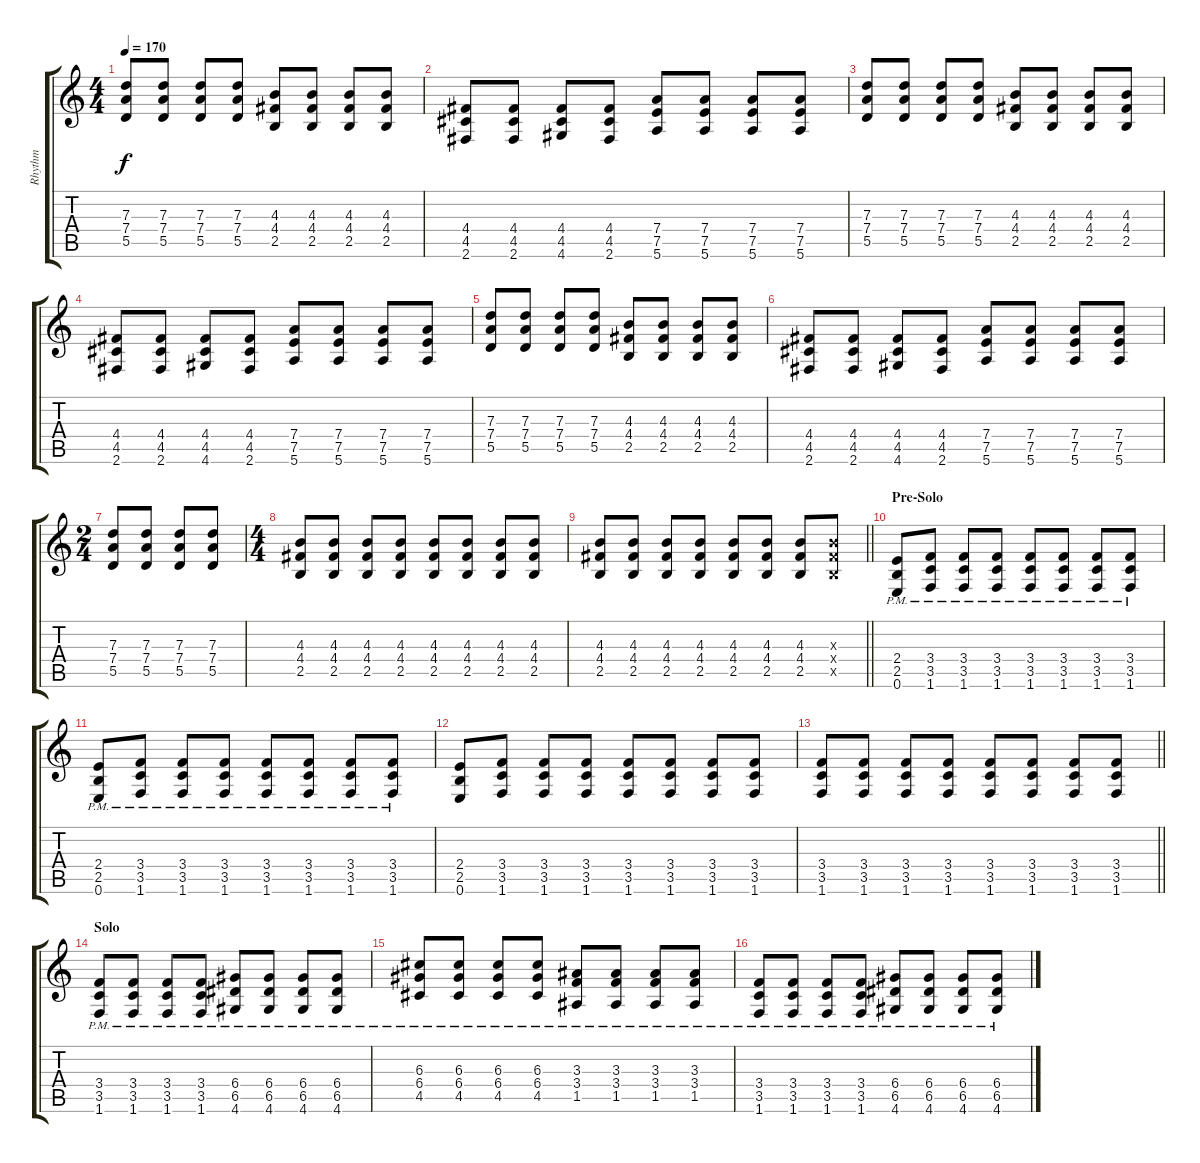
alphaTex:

\track ("Rhythm" "Rhythm") {instrument overdrivenguitar}
\staff {score tabs}
\tuning (E4 B3 G3 D3 A2 E2) {hide}
\ts (4 4)
\tempo 170
\clef g2
\ks c
(7.3 7.4 5.5).8{dy f} (7.3 7.4 5.5).8 (7.3 7.4 5.5).8 (7.3 7.4 5.5).8 (4.3 4.4 2.5).8 (4.3 4.4 2.5).8 (4.3 4.4 2.5).8 (4.3 4.4 2.5).8 |
(4.4 4.5 2.6).8 (4.4 4.5 2.6).8 (4.4 4.5 4.6).8 (4.4 4.5 2.6).8 (7.4 7.5 5.6).8 (7.4 7.5 5.6).8 (7.4 7.5 5.6).8 (7.4 7.5 5.6).8 |
(7.3 7.4 5.5).8 (7.3 7.4 5.5).8 (7.3 7.4 5.5).8 (7.3 7.4 5.5).8 (4.3 4.4 2.5).8 (4.3 4.4 2.5).8 (4.3 4.4 2.5).8 (4.3 4.4 2.5).8 |
(4.4 4.5 2.6).8 (4.4 4.5 2.6).8 (4.4 4.5 4.6).8 (4.4 4.5 2.6).8 (7.4 7.5 5.6).8 (7.4 7.5 5.6).8 (7.4 7.5 5.6).8 (7.4 7.5 5.6).8 |
(7.3 7.4 5.5).8 (7.3 7.4 5.5).8 (7.3 7.4 5.5).8 (7.3 7.4 5.5).8 (4.3 4.4 2.5).8 (4.3 4.4 2.5).8 (4.3 4.4 2.5).8 (4.3 4.4 2.5).8 |
(4.4 4.5 2.6).8 (4.4 4.5 2.6).8 (4.4 4.5 4.6).8 (4.4 4.5 2.6).8 (7.4 7.5 5.6).8 (7.4 7.5 5.6).8 (7.4 7.5 5.6).8 (7.4 7.5 5.6).8 |
\ts (2 4)
(7.3 7.4 5.5).8 (7.3 7.4 5.5).8 (7.3 7.4 5.5).8 (7.3 7.4 5.5).8 |
\ts (4 4)
(4.3 4.4 2.5).8 (4.3 4.4 2.5).8 (4.3 4.4 2.5).8 (4.3 4.4 2.5).8 (4.3 4.4 2.5).8 (4.3 4.4 2.5).8 (4.3 4.4 2.5).8 (4.3 4.4 2.5).8 |
\barLineRight lightlight
(4.3 4.4 2.5).8 (4.3 4.4 2.5).8 (4.3 4.4 2.5).8 (4.3 4.4 2.5).8 (4.3 4.4 2.5).8 (4.3 4.4 2.5).8 (4.3 4.4 2.5).8 (4.3{x} 4.4{x} 2.5{x}).8 |
\section ("" "Pre-Solo")
(2.4{pm} 2.5{pm} 0.6{pm}).8{volume 12} (3.4{pm} 3.5{pm} 1.6{pm}).8 (3.4{pm} 3.5{pm} 1.6{pm}).8 (3.4{pm} 3.5{pm} 1.6{pm}).8 (3.4{pm} 3.5{pm} 1.6{pm}).8 (3.4{pm} 3.5{pm} 1.6{pm}).8 (3.4{pm} 3.5{pm} 1.6{pm}).8 (3.4{pm} 3.5{pm} 1.6{pm}).8 |
(2.4{pm} 2.5{pm} 0.6{pm}).8 (3.4{pm} 3.5{pm} 1.6{pm}).8 (3.4{pm} 3.5{pm} 1.6{pm}).8 (3.4{pm} 3.5{pm} 1.6{pm}).8 (3.4{pm} 3.5{pm} 1.6{pm}).8 (3.4{pm} 3.5{pm} 1.6{pm}).8 (3.4{pm} 3.5{pm} 1.6{pm}).8 (3.4{pm} 3.5{pm} 1.6{pm}).8 |
(2.4 2.5 0.6).8{volume 14} (3.4 3.5 1.6).8 (3.4 3.5 1.6).8 (3.4 3.5 1.6).8 (3.4 3.5 1.6).8 (3.4 3.5 1.6).8 (3.4 3.5 1.6).8 (3.4 3.5 1.6).8 |
\barLineRight lightlight
(3.4 3.5 1.6).8 (3.4 3.5 1.6).8 (3.4 3.5 1.6).8 (3.4 3.5 1.6).8 (3.4 3.5 1.6).8 (3.4 3.5 1.6).8 (3.4 3.5 1.6).8 (3.4 3.5 1.6).8 |
\section ("" "Solo")
(3.4{pm} 3.5{pm} 1.6{pm}).8 (3.4{pm} 3.5{pm} 1.6{pm}).8 (3.4{pm} 3.5{pm} 1.6{pm}).8 (3.4{pm} 3.5{pm} 1.6{pm}).8 (6.4{pm} 6.5{pm} 4.6{pm}).8 (6.4{pm} 6.5{pm} 4.6{pm}).8 (6.4{pm} 6.5{pm} 4.6{pm}).8 (6.4{pm} 6.5{pm} 4.6{pm}).8 |
(6.3{pm} 6.4{pm} 4.5{pm}).8 (6.3{pm} 6.4{pm} 4.5{pm}).8 (6.3{pm} 6.4{pm} 4.5{pm}).8 (6.3{pm} 6.4{pm} 4.5{pm}).8 (3.3{pm} 3.4{pm} 1.5{pm}).8 (3.3{pm} 3.4{pm} 1.5{pm}).8 (3.3{pm} 3.4{pm} 1.5{pm}).8 (3.3{pm} 3.4{pm} 1.5{pm}).8 |
(3.4{pm} 3.5{pm} 1.6{pm}).8 (3.4{pm} 3.5{pm} 1.6{pm}).8 (3.4{pm} 3.5{pm} 1.6{pm}).8 (3.4{pm} 3.5{pm} 1.6{pm}).8 (6.4{pm} 6.5{pm} 4.6{pm}).8 (6.4{pm} 6.5{pm} 4.6{pm}).8 (6.4{pm} 6.5{pm} 4.6{pm}).8 (6.4{pm} 6.5{pm} 4.6{pm}).8
